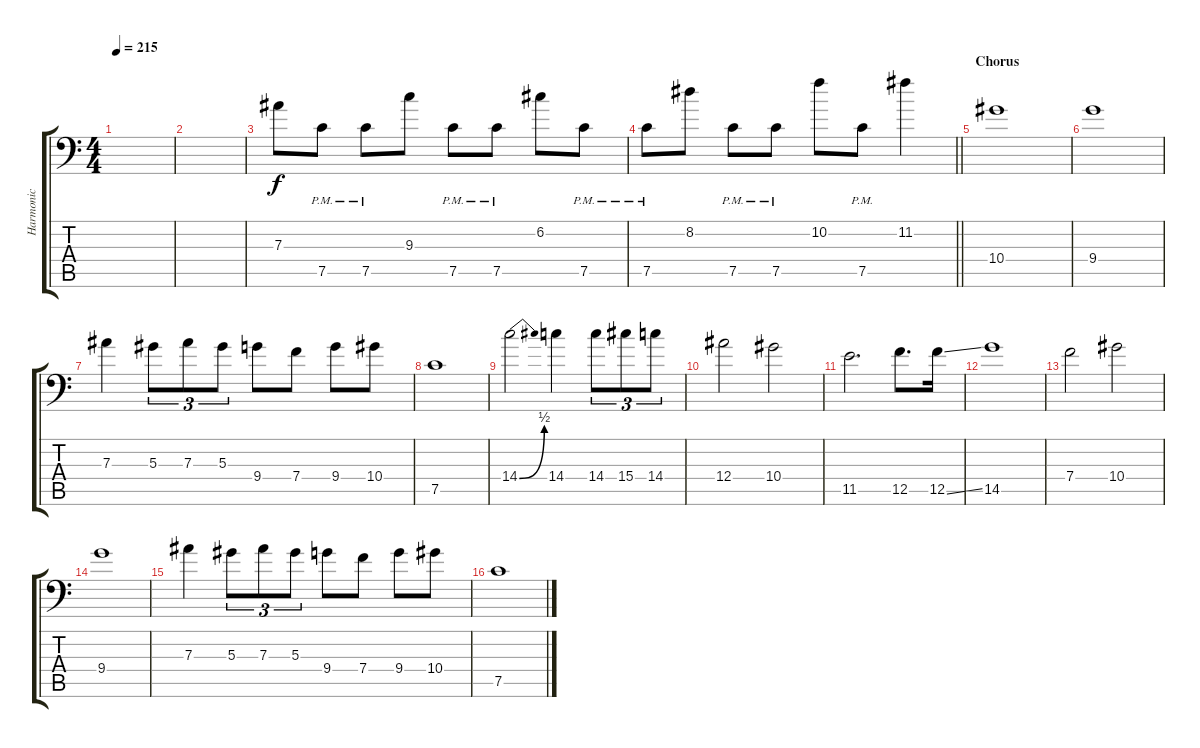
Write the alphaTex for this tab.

\track ("Harmonic" "Harmonic") {instrument distortionguitar}
\staff {score tabs}
\tuning (C4 G3 Eb3 Bb2 F2 Bb1) {hide}
\ts (4 4)
\tempo 215
\clef f4
\ks c
|
|
7.3.8 7.5{pm}.8 7.5{pm}.8 9.3.8 7.5{pm}.8 7.5{pm}.8 6.2.8 7.5{pm}.8 |
\barLineRight lightlight
7.5{pm}.8 8.2.8 7.5{pm}.8 7.5{pm}.8 10.2.8 7.5{pm}.8 11.2.4 |
\section ("" "Chorus")
10.4.1 |
9.4.1 |
7.3.4 5.3.8{tu (3 2)} 7.3.8{tu (3 2)} 5.3.8{tu (3 2)} 9.4.8 7.4.8 9.4.8 10.4.8 |
7.5.1 |
14.4{be (bend 0 0 60 2)}.2 14.4.4 14.4.8{tu (3 2)} 15.4.8{tu (3 2)} 14.4.8{tu (3 2)} |
12.4.2 10.4.2 |
11.5.2{d} 12.5.8{d} 12.5{ss}.16 |
14.5.1 |
7.4.2 10.4.2 |
9.4.1 |
7.3.4 5.3.8{tu (3 2)} 7.3.8{tu (3 2)} 5.3.8{tu (3 2)} 9.4.8 7.4.8 9.4.8 10.4.8 |
7.5.1
